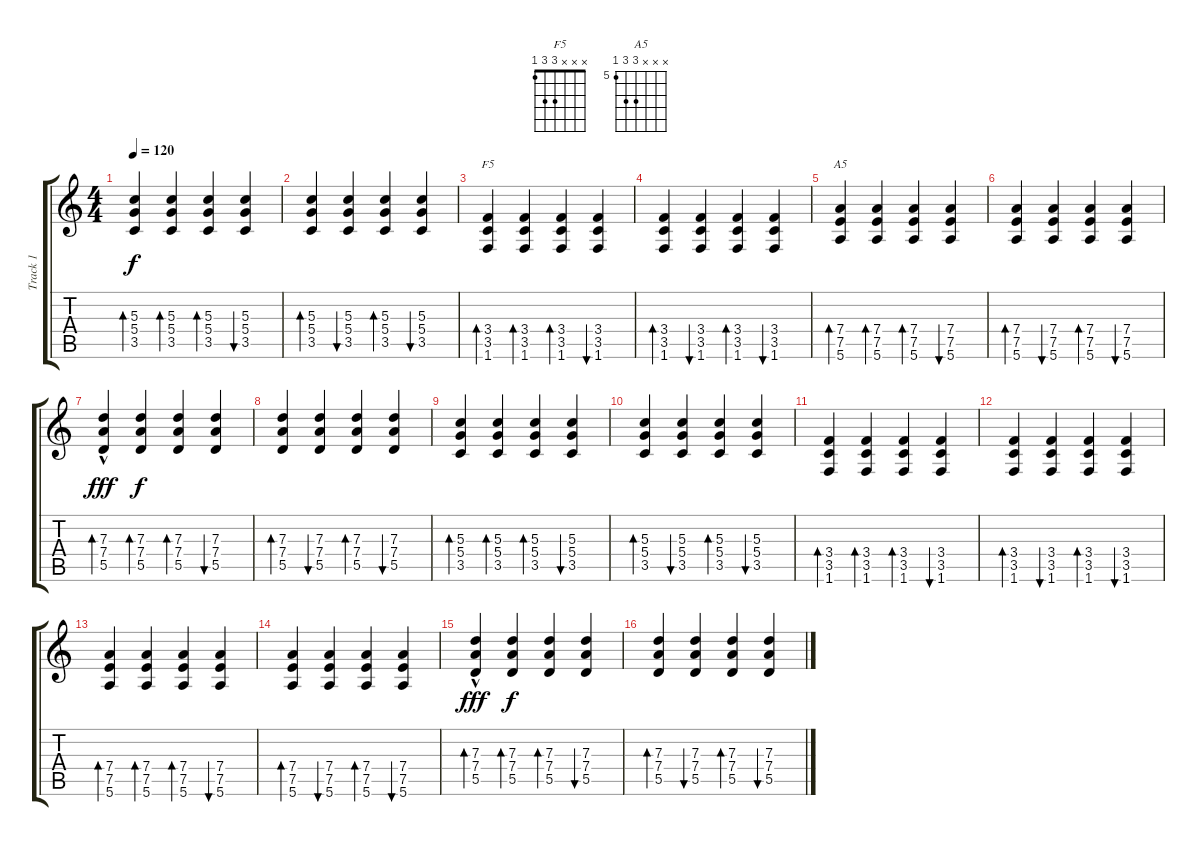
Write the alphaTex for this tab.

\track ("Track 1" "Track 1") {instrument distortionguitar}
\staff {score tabs}
\tuning (E4 B3 G3 D3 A2 E2) {hide}
\chord ("F5" x x x 3 3 1)
\chord ("A5" x x x 7 7 5) {firstfret 5}
\ts (4 4)
\tempo 120
\clef g2
\ks c
(5.3 5.4 3.5).4{bd 60 dy f} (5.3 5.4 3.5).4{bd 60} (5.3 5.4 3.5).4{bd 60} (5.3 5.4 3.5).4{bu 60} |
(5.3 5.4 3.5).4{bd 60} (5.3 5.4 3.5).4{bu 60} (5.3 5.4 3.5).4{bd 60} (5.3 5.4 3.5).4{bu 60} |
(3.4 3.5 1.6).4{bd 60 ch "F5"} (3.4 3.5 1.6).4{bd 60} (3.4 3.5 1.6).4{bd 60} (3.4 3.5 1.6).4{bu 60} |
(3.4 3.5 1.6).4{bd 60} (3.4 3.5 1.6).4{bu 60} (3.4 3.5 1.6).4{bd 60} (3.4 3.5 1.6).4{bu 60} |
(7.4 7.5 5.6).4{bd 60 ch "A5"} (7.4 7.5 5.6).4{bd 60} (7.4 7.5 5.6).4{bd 60} (7.4 7.5 5.6).4{bu 60} |
(7.4 7.5 5.6).4{bd 60} (7.4 7.5 5.6).4{bu 60} (7.4 7.5 5.6).4{bd 60} (7.4 7.5 5.6).4{bu 60} |
(7.3{hac} 7.4{hac} 5.5{hac}).4{bd 60 dy fff} (7.3 7.4 5.5).4{bd 60 dy f} (7.3 7.4 5.5).4{bd 60} (7.3 7.4 5.5).4{bu 60} |
(7.3 7.4 5.5).4{bd 60} (7.3 7.4 5.5).4{bu 60} (7.3 7.4 5.5).4{bd 60} (7.3 7.4 5.5).4{bu 60} |
(5.3 5.4 3.5).4{bd 60} (5.3 5.4 3.5).4{bd 60} (5.3 5.4 3.5).4{bd 60} (5.3 5.4 3.5).4{bu 60} |
(5.3 5.4 3.5).4{bd 60} (5.3 5.4 3.5).4{bu 60} (5.3 5.4 3.5).4{bd 60} (5.3 5.4 3.5).4{bu 60} |
(3.4 3.5 1.6).4{bd 60} (3.4 3.5 1.6).4{bd 60} (3.4 3.5 1.6).4{bd 60} (3.4 3.5 1.6).4{bu 60} |
(3.4 3.5 1.6).4{bd 60} (3.4 3.5 1.6).4{bu 60} (3.4 3.5 1.6).4{bd 60} (3.4 3.5 1.6).4{bu 60} |
(7.4 7.5 5.6).4{bd 60} (7.4 7.5 5.6).4{bd 60} (7.4 7.5 5.6).4{bd 60} (7.4 7.5 5.6).4{bu 60} |
(7.4 7.5 5.6).4{bd 60} (7.4 7.5 5.6).4{bu 60} (7.4 7.5 5.6).4{bd 60} (7.4 7.5 5.6).4{bu 60} |
(7.3{hac} 7.4{hac} 5.5{hac}).4{bd 60 dy fff} (7.3 7.4 5.5).4{bd 60 dy f} (7.3 7.4 5.5).4{bd 60} (7.3 7.4 5.5).4{bu 60} |
(7.3 7.4 5.5).4{bd 60} (7.3 7.4 5.5).4{bu 60} (7.3 7.4 5.5).4{bd 60} (7.3 7.4 5.5).4{bu 60}
